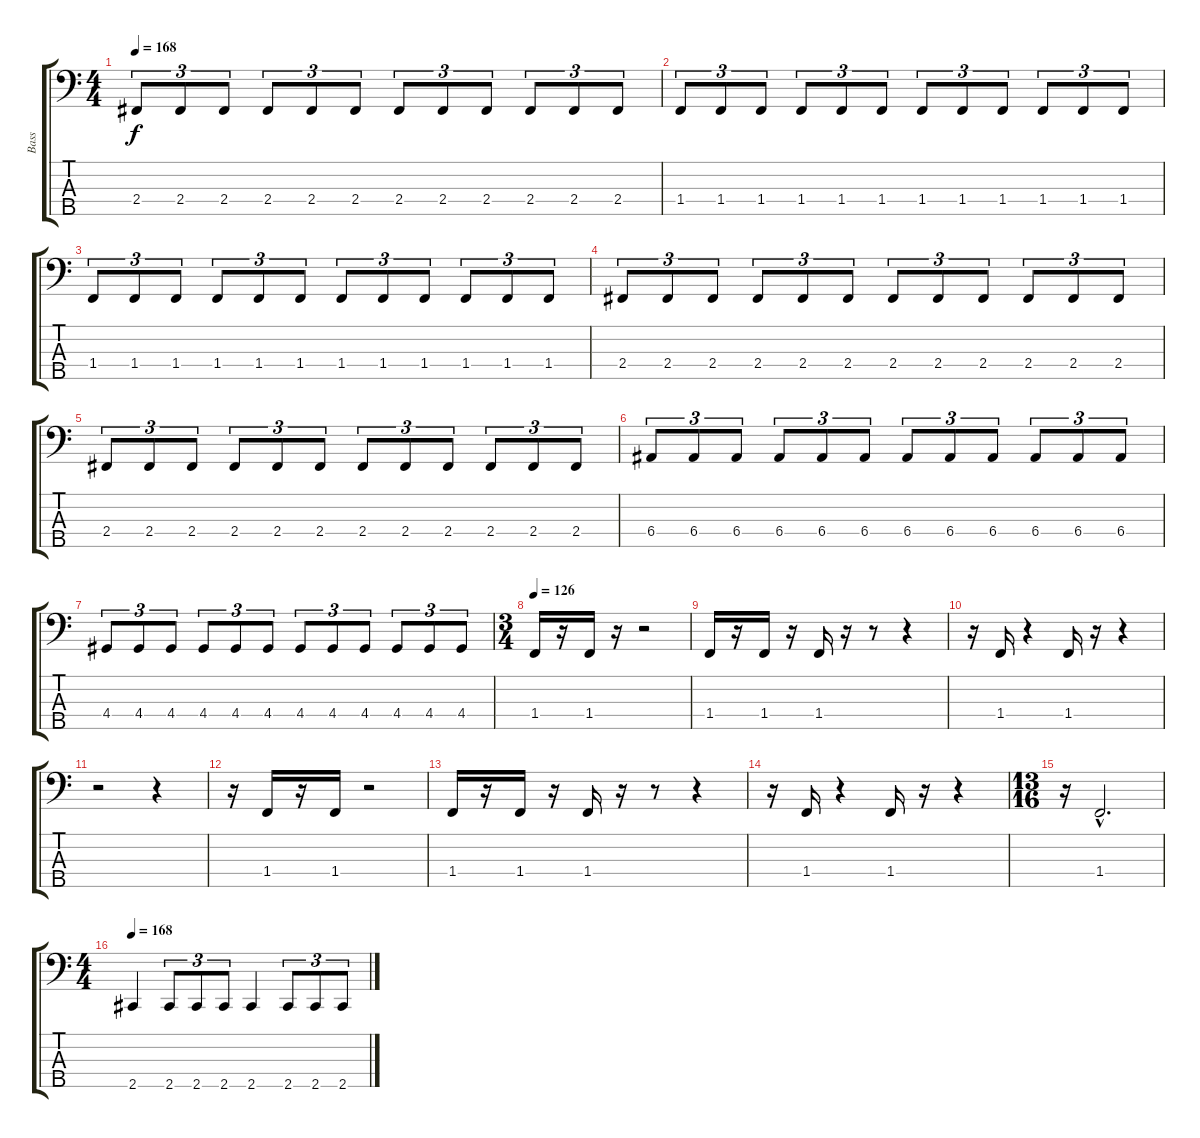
\track ("Bass" "Bass") {instrument electricbasspick}
\staff {score tabs}
\tuning (G2 D2 A1 E1 B0) {hide}
\ts (4 4)
\tempo 168
\clef f4
\ks c
2.4.8{tu (3 2) dy f} 2.4.8{tu (3 2)} 2.4.8{tu (3 2)} 2.4.8{tu (3 2)} 2.4.8{tu (3 2)} 2.4.8{tu (3 2)} 2.4.8{tu (3 2)} 2.4.8{tu (3 2)} 2.4.8{tu (3 2)} 2.4.8{tu (3 2)} 2.4.8{tu (3 2)} 2.4.8{tu (3 2)} |
1.4.8{tu (3 2)} 1.4.8{tu (3 2)} 1.4.8{tu (3 2)} 1.4.8{tu (3 2)} 1.4.8{tu (3 2)} 1.4.8{tu (3 2)} 1.4.8{tu (3 2)} 1.4.8{tu (3 2)} 1.4.8{tu (3 2)} 1.4.8{tu (3 2)} 1.4.8{tu (3 2)} 1.4.8{tu (3 2)} |
1.4.8{tu (3 2)} 1.4.8{tu (3 2)} 1.4.8{tu (3 2)} 1.4.8{tu (3 2)} 1.4.8{tu (3 2)} 1.4.8{tu (3 2)} 1.4.8{tu (3 2)} 1.4.8{tu (3 2)} 1.4.8{tu (3 2)} 1.4.8{tu (3 2)} 1.4.8{tu (3 2)} 1.4.8{tu (3 2)} |
2.4.8{tu (3 2)} 2.4.8{tu (3 2)} 2.4.8{tu (3 2)} 2.4.8{tu (3 2)} 2.4.8{tu (3 2)} 2.4.8{tu (3 2)} 2.4.8{tu (3 2)} 2.4.8{tu (3 2)} 2.4.8{tu (3 2)} 2.4.8{tu (3 2)} 2.4.8{tu (3 2)} 2.4.8{tu (3 2)} |
2.4.8{tu (3 2)} 2.4.8{tu (3 2)} 2.4.8{tu (3 2)} 2.4.8{tu (3 2)} 2.4.8{tu (3 2)} 2.4.8{tu (3 2)} 2.4.8{tu (3 2)} 2.4.8{tu (3 2)} 2.4.8{tu (3 2)} 2.4.8{tu (3 2)} 2.4.8{tu (3 2)} 2.4.8{tu (3 2)} |
6.4.8{tu (3 2)} 6.4.8{tu (3 2)} 6.4.8{tu (3 2)} 6.4.8{tu (3 2)} 6.4.8{tu (3 2)} 6.4.8{tu (3 2)} 6.4.8{tu (3 2)} 6.4.8{tu (3 2)} 6.4.8{tu (3 2)} 6.4.8{tu (3 2)} 6.4.8{tu (3 2)} 6.4.8{tu (3 2)} |
4.4.8{tu (3 2)} 4.4.8{tu (3 2)} 4.4.8{tu (3 2)} 4.4.8{tu (3 2)} 4.4.8{tu (3 2)} 4.4.8{tu (3 2)} 4.4.8{tu (3 2)} 4.4.8{tu (3 2)} 4.4.8{tu (3 2)} 4.4.8{tu (3 2)} 4.4.8{tu (3 2)} 4.4.8{tu (3 2)} |
\ts (3 4)
\tempo 126
1.4.16{balance 8} r.16 1.4.16 r.16 r.2 |
1.4.16 r.16 1.4.16 r.16 1.4.16 r.16 r.8 r.4 |
r.16 1.4.16 r.4 1.4.16 r.16 r.4 |
r.2 r.4 |
r.16 1.4.16 r.16 1.4.16 r.2 |
1.4.16 r.16 1.4.16 r.16 1.4.16 r.16 r.8 r.4 |
r.16 1.4.16 r.4 1.4.16 r.16 r.4 |
\ts (13 16)
r.16 1.4{hac}.2{d} |
\ts (4 4)
\tempo 168
2.5.4 2.5.8{tu (3 2)} 2.5.8{tu (3 2)} 2.5.8{tu (3 2)} 2.5.4 2.5.8{tu (3 2)} 2.5.8{tu (3 2)} 2.5.8{tu (3 2)}
